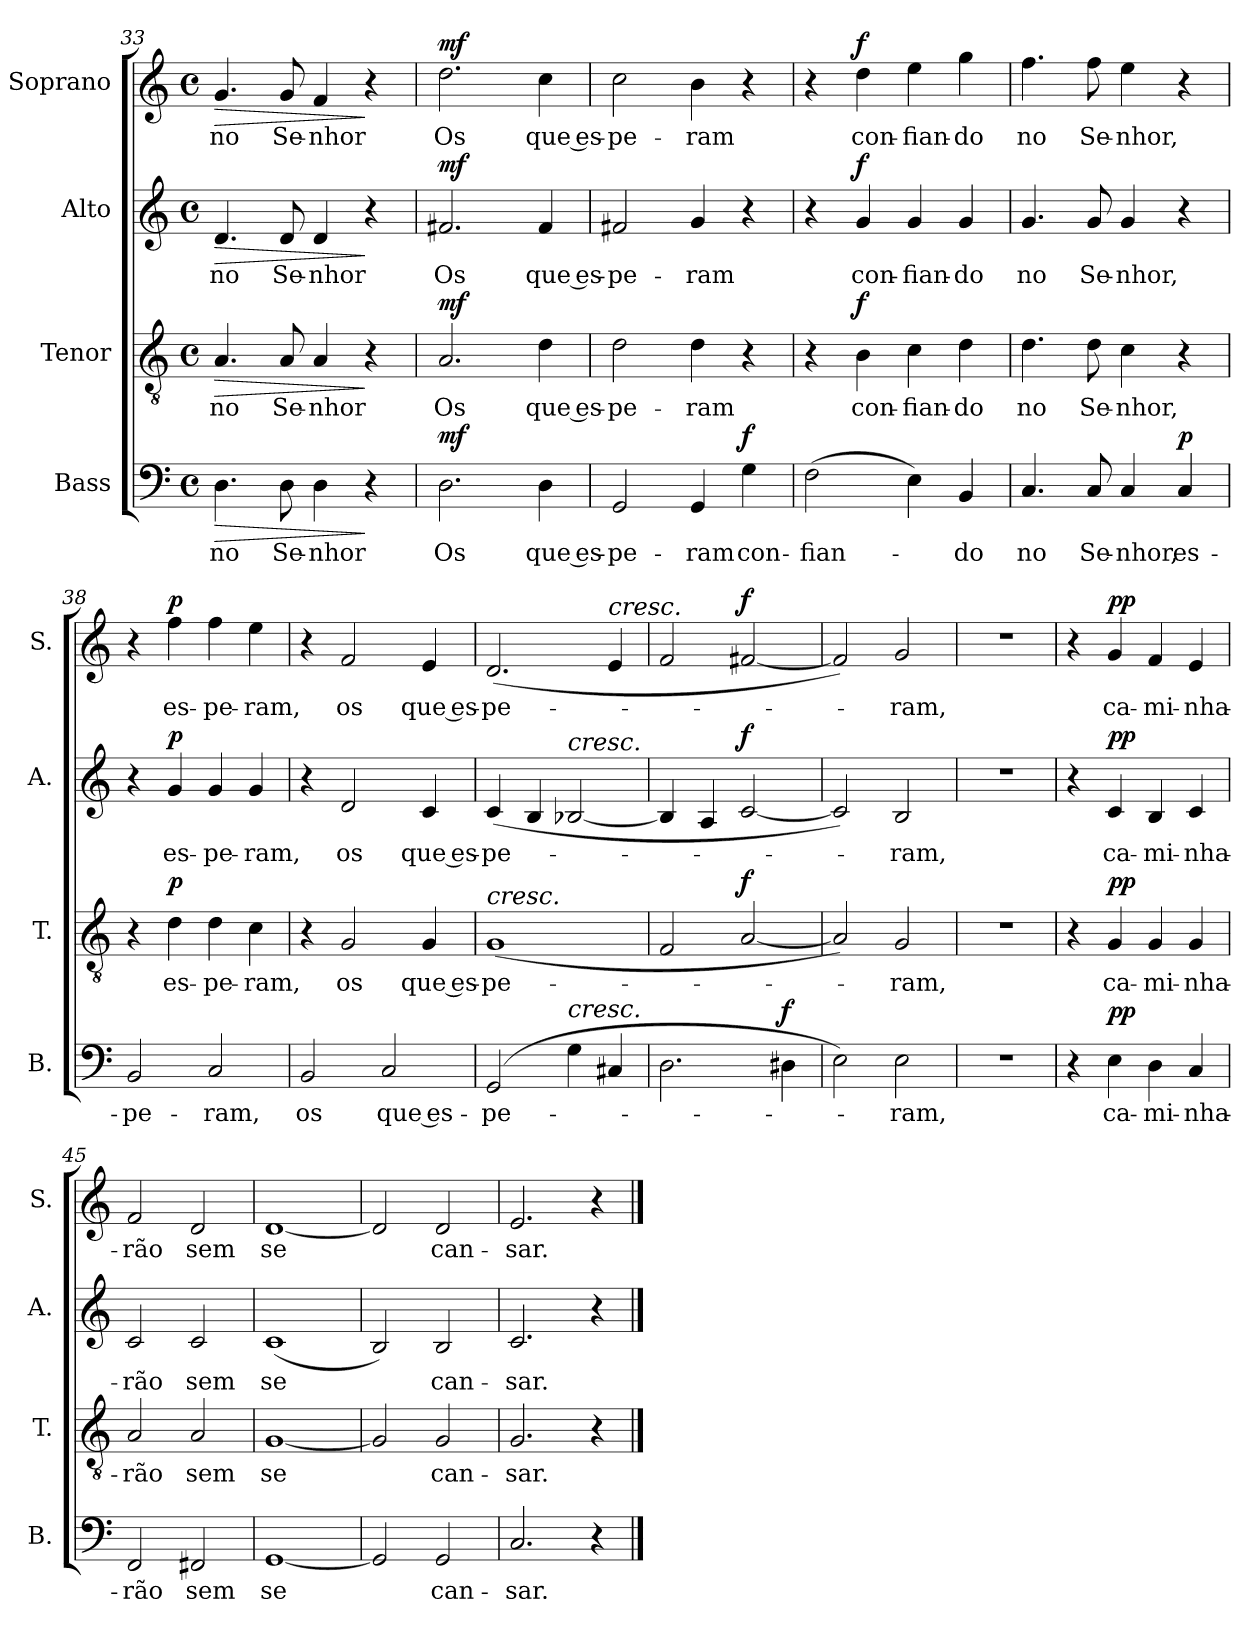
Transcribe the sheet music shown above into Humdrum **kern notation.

**kern	**text	**dynam	**kern	**text	**dynam	**kern	**text	**dynam	**kern	**text	**dynam
*part4	*part4	*part4	*part3	*part3	*part3	*part2	*part2	*part2	*part1	*part1	*part1
*staff4	*staff4	*staff4	*staff3	*staff3	*staff3	*staff2	*staff2	*staff2	*staff1	*staff1	*staff1
*I"Bass	*	*	*I"Tenor	*	*	*I"Alto	*	*	*I"Soprano	*	*
*I'B.	*	*	*I'T.	*	*	*I'A.	*	*	*I'S.	*	*
*clefF4	*	*	*clefGv2	*	*	*clefG2	*	*	*clefG2	*	*
*k[]	*	*	*k[]	*	*	*k[]	*	*	*k[]	*	*
*M4/4	*	*	*M4/4	*	*	*M4/4	*	*	*M4/4	*	*
*met(c)	*	*	*met(c)	*	*	*met(c)	*	*	*met(c)	*	*
=33	=33	=33	=33	=33	=33	=33	=33	=33	=33	=33	=33
!	!LO:LY:b	!LO:HP:b	!	!LO:LY:b	!LO:HP:b	!	!LO:LY:b	!LO:HP:b	!	!LO:LY:b	!LO:HP:b
4.D\	no	>	4.A/	no	>	4.d/	no	>	4.g/	no	>
!	!LO:LY:b	!	!	!LO:LY:b	!	!	!LO:LY:b	!	!	!LO:LY:b	!
8D\	Se-	.	8A/	Se-	.	8d/	Se-	.	8g/	Se-	.
!	!LO:LY:b	!	!	!LO:LY:b	!	!	!LO:LY:b	!	!	!LO:LY:b	!
4D\	-nhor	.	4A/	-nhor	.	4d/	-nhor	.	4f/	-nhor	.
4r	.	]	4r	.	]	4r	.	]	4r	.	]
=34	=34	=34	=34	=34	=34	=34	=34	=34	=34	=34	=34
!	!LO:LY:b	!LO:DY:a	!	!LO:LY:b	!LO:DY:a	!	!LO:LY:b	!LO:DY:b	!	!LO:LY:b	!LO:DY:a
2.D\	Os	mf	2.A/	Os	mf	2.f#X/	Os	mf	2.dd\	Os	mf
!	!LO:LY:b	!	!	!LO:LY:b	!	!	!LO:LY:b	!	!	!LO:LY:b	!
4D\	que es-	.	4d\	que es-	.	4f#/	que es-	.	4cc\	que es-	.
!!LO:PB:g=z
=35	=35	=35	=35	=35	=35	=35	=35	=35	=35	=35	=35
!	!LO:LY:b	!	!	!LO:LY:b	!	!	!LO:LY:b	!	!	!LO:LY:b	!
2GG/	-pe-	.	2d\	-pe-	.	2f#X/	-pe-	.	2cc\	-pe-	.
!	!LO:LY:b	!	!	!LO:LY:b	!	!	!LO:LY:b	!	!	!LO:LY:b	!
4GG/	-ram	.	4d\	-ram	.	4g/	-ram	.	4b\	-ram	.
!	!LO:LY:b	!LO:DY:a	!	!	!	!	!	!	!	!	!
4G\	con-	f	4r	.	.	4r	.	.	4r	.	.
=36	=36	=36	=36	=36	=36	=36	=36	=36	=36	=36	=36
!	!LO:LY:b	!	!	!	!	!	!	!	!	!	!
(>2F\	-fian-	.	4r	.	.	4r	.	.	4r	.	.
!	!	!	!	!LO:LY:b	!LO:DY:b	!	!LO:LY:b	!LO:DY:a	!	!LO:LY:b	!LO:DY:a
.	.	.	4B\	con-	f	4g/	con-	f	4dd\	con-	f
!	!	!	!	!LO:LY:b	!	!	!LO:LY:b	!	!	!LO:LY:b	!
4E\)	.	.	4c\	-fian-	.	4g/	-fian-	.	4ee\	-fian-	.
!	!LO:LY:b	!	!	!LO:LY:b	!	!	!LO:LY:b	!	!	!LO:LY:b	!
4BB/	-do	.	4d\	-do	.	4g/	-do	.	4gg\	-do	.
=37	=37	=37	=37	=37	=37	=37	=37	=37	=37	=37	=37
!	!LO:LY:b	!	!	!LO:LY:b	!	!	!LO:LY:b	!	!	!LO:LY:b	!
4.C/	no	.	4.d\	no	.	4.g/	no	.	4.ff\	no	.
!	!LO:LY:b	!	!	!LO:LY:b	!	!	!LO:LY:b	!	!	!LO:LY:b	!
8C/	Se-	.	8d\	Se-	.	8g/	Se-	.	8ff\	Se-	.
!	!LO:LY:b	!	!	!LO:LY:b	!	!	!LO:LY:b	!	!	!LO:LY:b	!
4C/	-nhor,	.	4c\	-nhor,	.	4g/	-nhor,	.	4ee\	-nhor,	.
!	!LO:LY:b	!LO:DY:a	!	!	!	!	!	!	!	!	!
4C/	es-	p	4r	.	.	4r	.	.	4r	.	.
=38	=38	=38	=38	=38	=38	=38	=38	=38	=38	=38	=38
!	!LO:LY:b	!	!	!	!	!	!	!	!	!	!
2BB/	-pe-	.	4r	.	.	4r	.	.	4r	.	.
!	!	!	!	!LO:LY:b	!LO:DY:a	!	!LO:LY:b	!LO:DY:a	!	!LO:LY:b	!LO:DY:a
.	.	.	4d\	es-	p	4g/	es-	p	4ff\	es-	p
!	!LO:LY:b	!	!	!LO:LY:b	!	!	!LO:LY:b	!	!	!LO:LY:b	!
2C/	-ram,	.	4d\	-pe-	.	4g/	-pe-	.	4ff\	-pe-	.
!	!	!	!	!LO:LY:b	!	!	!LO:LY:b	!	!	!LO:LY:b	!
.	.	.	4c\	-ram,	.	4g/	-ram,	.	4ee\	-ram,	.
=39	=39	=39	=39	=39	=39	=39	=39	=39	=39	=39	=39
!	!LO:LY:b	!	!	!	!	!	!	!	!	!	!
2BB/	os	.	4r	.	.	4r	.	.	4r	.	.
!	!	!	!	!LO:LY:b	!	!	!LO:LY:b	!	!	!LO:LY:b	!
.	.	.	2G/	os	.	2d/	os	.	2f/	os	.
!	!LO:LY:b	!	!	!	!	!	!	!	!	!	!
2C/	que es-	.	.	.	.	.	.	.	.	.	.
!	!	!	!	!LO:LY:b	!	!	!LO:LY:b	!	!	!LO:LY:b	!
.	.	.	4G/	que es-	.	4c/	que es-	.	4e/	que es-	.
=40	=40	=40	=40	=40	=40	=40	=40	=40	=40	=40	=40
!	!	!	!LO:TX:a:i:t=cresc.	!	!	!	!	!	!	!	!
!	!LO:LY:b	!	!	!LO:LY:b	!	!	!LO:LY:b	!	!	!LO:LY:b	!
(>2GG/	-pe-	.	(>1G	-pe-	.	(>4c/	-pe-	.	(>2.d/	-pe-	.
.	.	.	.	.	.	4B/	.	.	.	.	.
!	!	!	!	!	!	!LO:TX:a:i:t=cresc.	!	!	!	!	!
!LO:TX:a:i:t=cresc.	!	!	!	!	!	!	!	!	!	!	!
4G\	.	.	.	.	.	[2B-X/	.	.	.	.	.
!	!	!	!	!	!	!	!	!	!LO:TX:a:i:t=cresc.	!	!
4C#X/	.	.	.	.	.	.	.	.	4e/	.	.
=41	=41	=41	=41	=41	=41	=41	=41	=41	=41	=41	=41
2.D\	.	.	2F/	.	.	4B-/]	.	.	2f/	.	.
.	.	.	.	.	.	4A/	.	.	.	.	.
!	!	!	!	!	!LO:DY:a	!	!	!LO:DY:a	!	!	!LO:DY:a
.	.	.	[2A/	.	f	[2c/	.	f	[2f#X/	.	f
!	!	!LO:DY:a	!	!	!	!	!	!	!	!	!
4D#X\	.	f	.	.	.	.	.	.	.	.	.
=42	=42	=42	=42	=42	=42	=42	=42	=42	=42	=42	=42
2E\)	.	.	2A/])	.	.	2c/])	.	.	2f#/])	.	.
!	!LO:LY:b	!	!	!LO:LY:b	!	!	!LO:LY:b	!	!	!LO:LY:b	!
2E\	-ram,	.	2G/	-ram,	.	2B/	-ram,	.	2g/	-ram,	.
!!LO:LB:g=z
=43	=43	=43	=43	=43	=43	=43	=43	=43	=43	=43	=43
1r	.	.	1r	.	.	1r	.	.	1r	.	.
=44	=44	=44	=44	=44	=44	=44	=44	=44	=44	=44	=44
4r	.	.	4r	.	.	4r	.	.	4r	.	.
!	!LO:LY:b	!LO:DY:a	!	!LO:LY:b	!LO:DY:a	!	!LO:LY:b	!LO:DY:a	!	!LO:LY:b	!LO:DY:a
4E\	ca-	pp	4G/	ca-	pp	4c/	ca-	pp	4g/	ca-	pp
!	!LO:LY:b	!	!	!LO:LY:b	!	!	!LO:LY:b	!	!	!LO:LY:b	!
4D\	-mi-	.	4G/	-mi-	.	4B/	-mi-	.	4f/	-mi-	.
!	!LO:LY:b	!	!	!LO:LY:b	!	!	!LO:LY:b	!	!	!LO:LY:b	!
4C/	-nha-	.	4G/	-nha-	.	4c/	-nha-	.	4e/	-nha-	.
=45	=45	=45	=45	=45	=45	=45	=45	=45	=45	=45	=45
!	!LO:LY:b	!	!	!LO:LY:b	!	!	!LO:LY:b	!	!	!LO:LY:b	!
2FF/	-rão	.	2A/	-rão	.	2c/	-rão	.	2f/	-rão	.
!	!LO:LY:b	!	!	!LO:LY:b	!	!	!LO:LY:b	!	!	!LO:LY:b	!
2FF#X/	sem	.	2A/	sem	.	2c/	sem	.	2d/	sem	.
=46	=46	=46	=46	=46	=46	=46	=46	=46	=46	=46	=46
!	!LO:LY:b	!	!	!LO:LY:b	!	!	!LO:LY:b	!	!	!LO:LY:b	!
[1GG	se	.	[1G	se	.	(<1c	se	.	[1d	se	.
=47	=47	=47	=47	=47	=47	=47	=47	=47	=47	=47	=47
2GG/]	.	.	2G/]	.	.	2B/)	.	.	2d/]	.	.
!	!LO:LY:b	!	!	!LO:LY:b	!	!	!LO:LY:b	!	!	!LO:LY:b	!
2GG/	can-	.	2G/	can-	.	2B/	can-	.	2d/	can-	.
=48	=48	=48	=48	=48	=48	=48	=48	=48	=48	=48	=48
!	!LO:LY:b	!	!	!LO:LY:b	!	!	!LO:LY:b	!	!	!LO:LY:b	!
2.C/	-sar.	.	2.G/	-sar.	.	2.c/	-sar.	.	2.e/	-sar.	.
4r	.	.	4r	.	.	4r	.	.	4r	.	.
==	==	==	==	==	==	==	==	==	==	==	==
*-	*-	*-	*-	*-	*-	*-	*-	*-	*-	*-	*-
